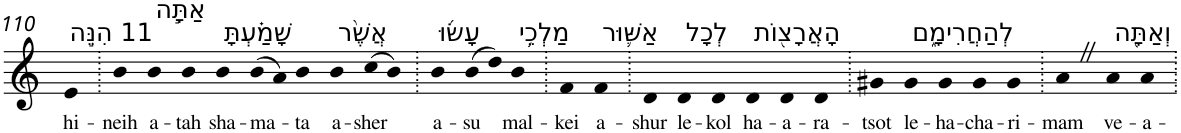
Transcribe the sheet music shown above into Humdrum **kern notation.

**kern	**text
*part1	*part1
*staff1	*staff1
*I"Piano	*
*I'Pno	*
!!LO:PB:g=z
*clefG2	*
*k[]	*
=110	=110
!LO:TX:a:t=11 הִנֵּ֣ה	!
!	!LO:LY:b
4e	hi-
=111.	=111.
!	!LO:LY:b
4b	-neih
!LO:TX:a:t=אַתָּ֣ה	!
!	!LO:LY:b
4b	a-
!	!LO:LY:b
4b	-tah
!LO:TX:a:t=שָׁמַ֗עְתָּ	!
!	!LO:LY:b
4b	sha-
!	!LO:LY:b
(8b	-ma-
8a)	.
!	!LO:LY:b
4b	-ta
!LO:TX:a:t=אֲשֶׁ֨ר	!
!	!LO:LY:b
4b	a-
!	!LO:LY:b
(8cc	-sher
8b)	.
=112.	=112.
!LO:TX:a:t=עָשׂ֜וּ	!
!	!LO:LY:b
4b	a-
!	!LO:LY:b
(8b	-su
8dd)	.
!LO:TX:a:t=מַלְכֵ֥י	!
!	!LO:LY:b
4b	mal-
=113.	=113.
!	!LO:LY:b
4f	-kei
!LO:TX:a:t=אַשּׁ֛וּר	!
!	!LO:LY:b
4f	a-
=114.	=114.
!	!LO:LY:b
4d	-shur
!LO:TX:a:t=לְכָל	!
!	!LO:LY:b
4d	le-
!	!LO:LY:b
4d	-kol
!LO:TX:a:t=הָאֲרָצ֖וֹת	!
!	!LO:LY:b
4d	ha-
!	!LO:LY:b
4d	-a-
!	!LO:LY:b
4d	-ra-
=115.	=115.
!	!LO:LY:b
4g#X	-tsot
!LO:TX:a:t=לְהַחֲרִימָ֑ם	!
!	!LO:LY:b
4g#	le-
!	!LO:LY:b
4g#	-ha-
!	!LO:LY:b
4g#	-cha-
!	!LO:LY:b
4g#	-ri-
=116.	=116.
!	!LO:LY:b
4aZ	-mam
!LO:TX:a:t=וְאַתָּ֖ה	!
!	!LO:LY:b
4a	ve-
!	!LO:LY:b
4a	-a-
=.	=.
*-	*-
